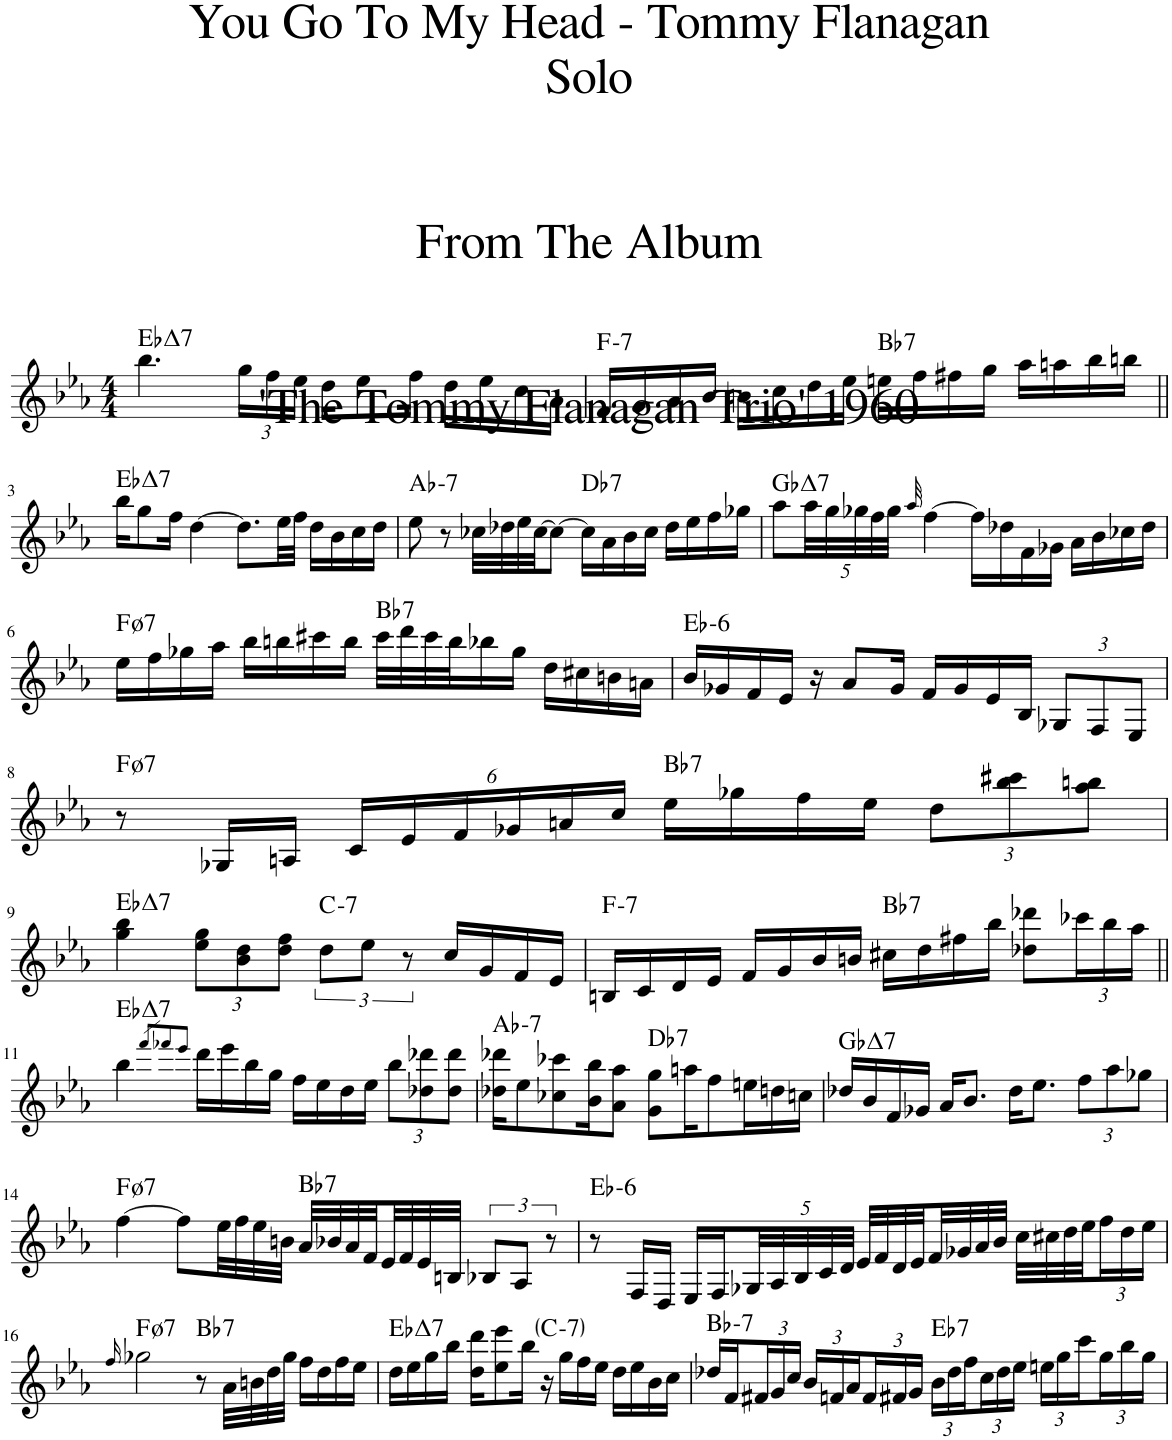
**kern	**harte
*part1	*part1
*staff1	*
*I"Piano	*
*I'Pno.	*
*clefG2	*
*k[b-e-a-]	*
*M4/4	*
=1	=1
!	!LO:H:kt=7
4.bb-\	Eb:maj7
*Xbrackettup	*
24gg\LL	.
24ff\	.
24ee-\JJ	.
16dd\KL	.
8ee-\	.
16ff\Jk	.
16dd\LL	.
16ee-\	.
16cc\	.
16a-\JJ	.
=2	=2
!	!LO:H:kt=7
16f/LL	F:min7
16g/	.
16a-/	.
16b-/JJ	.
16bn\LL	.
16cc\	.
16dd\	.
16ee-\JJ	.
!	!LO:H:kt=7
16een\LL	Bb:7
16ff\	.
16ff#X\	.
16gg\JJ	.
16aa-\LL	.
16aan\	.
16bb-\	.
16bbn\JJ	.
!!LO:LB:g=z
=3||	=3||
!	!LO:H:kt=7
16bb-\KL	Eb:maj7
8gg\	.
16ff\Jk	.
[4dd\	.
8.dd\L]	.
32ee-\LL	.
32ff\JJJ	.
16dd\LL	.
16b-\	.
16cc\	.
16dd\JJ	.
=4	=4
!	!LO:H:kt=7
8ee-\	Ab:min7
8r	.
32cc-X\LLL	.
32dd-X\	.
32ee-\	.
[32cc-\JJ	.
8cc-\J_	.
!	!LO:H:kt=7
16cc-\LL]	Db:7
16a-\	.
16b-\	.
16cc-\JJ	.
16dd-\LL	.
16ee-\	.
16ff\	.
16gg-X\JJ	.
=5	=5
!	!LO:H:kt=7
8aa-\L	Gb:maj7
40aa-\LL	.
40gg\	.
40gg-X\	.
40ff\	.
40gg-\JJJ	.
32qaa-/	.
[4ff\	.
16ff\LL]	.
16dd-X\	.
16f\	.
16g-X\JJ	.
16a-\LL	.
16b-\	.
16cc-X\	.
16dd-\JJ	.
!!LO:LB:g=z
=6	=6
!	!LO:H:kt=7
16ee-\LL	F:hdim7
16ff\	.
16gg-X\	.
16aa-\JJ	.
16bb-\LL	.
16bbn\	.
16ccc#X\	.
16bb\JJ	.
!	!LO:H:kt=7
32ccc#\LLL	Bb:7
32ddd\	.
32ccc#\	.
32bb\J	.
16bb-X\	.
16gg-\JJ	.
16dd\LL	.
16cc#X\	.
16bn\	.
16an\JJ	.
=7	=7
!	!LO:H:kt=6
16b-/LL	Eb:min6
16g-X/	.
16f/	.
16e-/JJ	.
16r	.
8a-/L	.
16g-/Jk	.
16f/LL	.
16g-/	.
16e-/	.
16B-/JJ	.
12G-X/L	.
12F/	.
12E-/J	.
!!LO:LB:g=z
=8	=8
!	!LO:H:kt=7
8r	F:hdim7
16G-X/LL	.
16An/JJ	.
24c/LL	.
24e-/	.
24f/	.
24g-X/	.
24an/	.
24cc/JJ	.
!	!LO:H:kt=7
16ee-\LL	Bb:7
16gg-X\	.
16ff\	.
16ee-\JJ	.
12dd\L	.
12bb-\ 12ccc#X\	.
12aa-\ 12bbn\J	.
!!LO:LB:g=z
=9	=9
!	!LO:H:kt=7
4gg\ 4bb-\	Eb:maj7
12ee-\ 12gg\L	.
12b-\ 12dd\	.
12dd\ 12ff\J	.
*brackettup	*
!	!LO:H:kt=7
12dd\L	C:min7
12ee-\J	.
12r	.
16cc/LL	.
16g/	.
16f/	.
16e-/JJ	.
=10	=10
!	!LO:H:kt=7
16Bn/LL	F:min7
16c/	.
16d/	.
16e-/JJ	.
16f/LL	.
16g/	.
16b-/	.
16bn/JJ	.
!	!LO:H:kt=7
16cc#X\LL	Bb:7
16dd\	.
16ff#X\	.
16bb-\JJ	.
8dd-X\ 8ddd-X\L	.
*Xbrackettup	*
24ccc-X\L	.
24bb-\	.
24aa-\JJ	.
!!LO:LB:g=z
=11||	=11||
!	!LO:H:kt=7
4bb-\	Eb:maj7
8qfff/L	.
8qfff-X/	.
8qeee-/J	.
16ddd\LL	.
16eee-\	.
16bb-\	.
16gg\JJ	.
16ff\LL	.
16ee-\	.
16dd\	.
16ee-\JJ	.
12bb-\L	.
12dd-X\ 12ddd-X\	.
12dd-\ 12ddd-\J	.
=12	=12
!	!LO:H:kt=7
16dd-X\ 16ddd-X\KL	Ab:min7
8ee-\	.
8cc-X\ 8ccc-X\	.
16b-\ 16bb-\K	.
8a-\ 8aa-\J	.
!	!LO:H:kt=7
8g\ 8gg\L	Db:7
16aan\K	.
8ff\	.
16een\L	.
16ddn\	.
16ccn\JJ	.
=13	=13
!	!LO:H:kt=7
16dd-X/LL	Gb:maj7
16b-/	.
16f/	.
16g-X/JJ	.
16a-/KL	.
8.b-/J	.
16dd-\KL	.
8.ee-\J	.
12ff\L	.
12aa-\	.
12gg-X\J	.
!!LO:LB:g=z
=14	=14
!	!LO:H:kt=7
[4ff\	F:hdim7
8ff\L]	.
32ee-\LL	.
32ff\	.
32ee-\	.
32bn\JJJ	.
!	!LO:H:kt=7
32a-/LLL	Bb:7
32b-X/	.
32a-/	.
32f/	.
32e-/	.
32f/	.
32e-/	.
32Bn/JJJ	.
*brackettup	*
12B-X/L	.
12A-/J	.
12r	.
=15	=15
!	!LO:H:kt=6
8r	Eb:min6
16F/LL	.
16D/JJ	.
16E-/LL	.
16F/	.
*Xbrackettup	*
40G-X/L	.
40A-/	.
40B-/	.
40c/	.
40d/JJJ	.
32e-/LLL	.
32f/	.
32d/	.
32e-/	.
32f/	.
32g-X/	.
32a-/	.
32b-/JJJ	.
32cc\LLL	.
32cc#X\	.
32dd\	.
32ee-\J	.
24ff\	.
24dd\	.
24ee-\JJ	.
!!LO:LB:g=z
=16	=16
16qff/	.
!	!LO:H:kt=7
2gg-X\	F:hdim7
!	!LO:H:kt=7
8r	Bb:7
32a-\LLL	.
32bn\	.
32dd\	.
32gg-\JJJ	.
16ff\LL	.
16dd\	.
16ff\	.
16ee-\JJ	.
=17	=17
!	!LO:H:kt=7
16dd\LL	Eb:maj7
16ee-\	.
16gg\	.
16bb-\JJ	.
16dd\ 16ddd\KL	.
8ee-\ 8eee-\	.
16bb-\Jk	.
!	!LO:H:kt=7
16r	C:min7
16gg\LL	.
16ff\	.
16ee-\JJ	.
16dd\LL	.
16ee-\	.
16b-\	.
16cc\JJ	.
=18	=18
!	!LO:H:kt=7
16dd-X/LL	Bb:min7
16f/	.
24f#X/	.
24g/	.
24cc/JJ	.
24b-/LL	.
24fn/	.
24a-/	.
24f/	.
24f#X/	.
24g/JJ	.
!	!LO:H:kt=7
24b-\LL	Eb:7
24dd-\	.
24ff\	.
24cc\	.
24dd-\	.
24ee-\JJ	.
24een\LL	.
24gg\	.
24ccc\	.
24gg\	.
24bb-\	.
24gg\JJ	.
=	=
*-	*-
